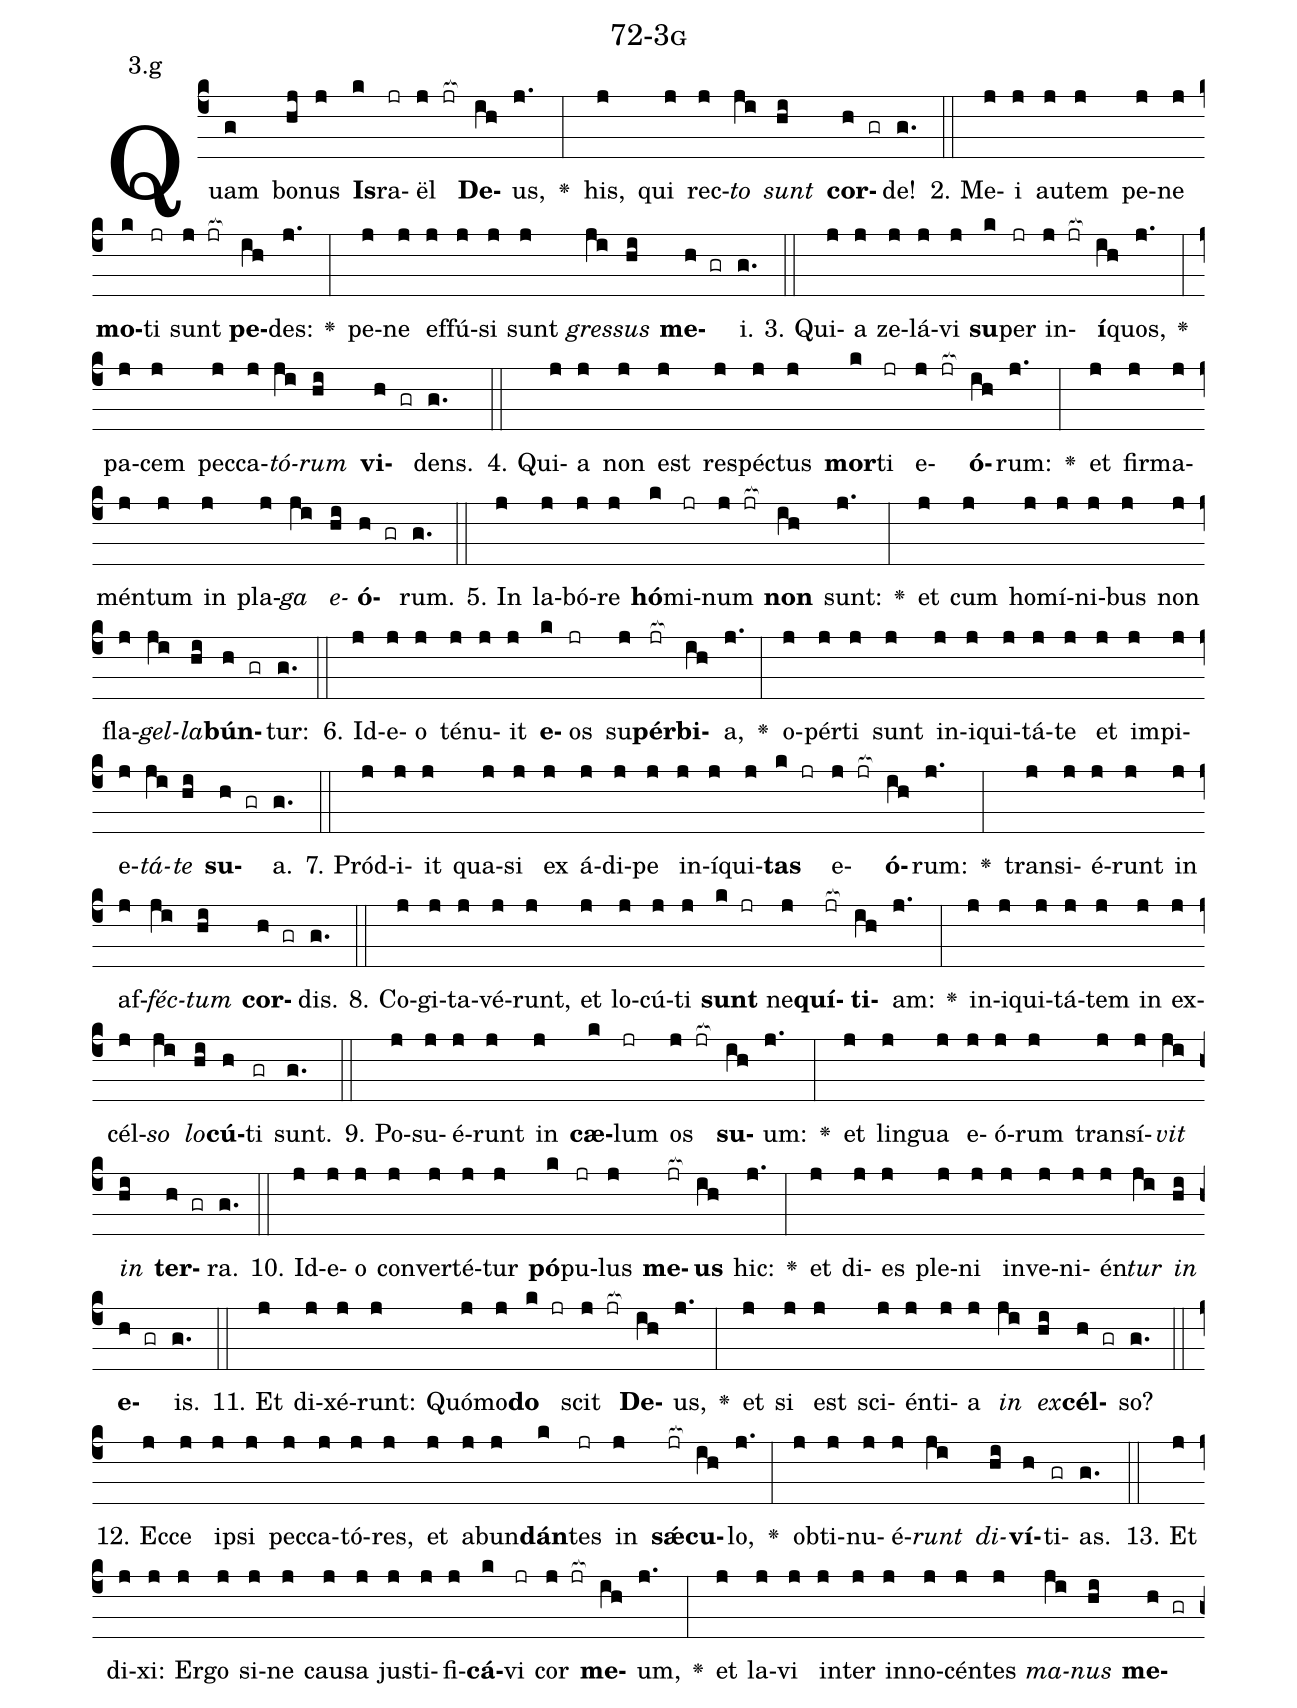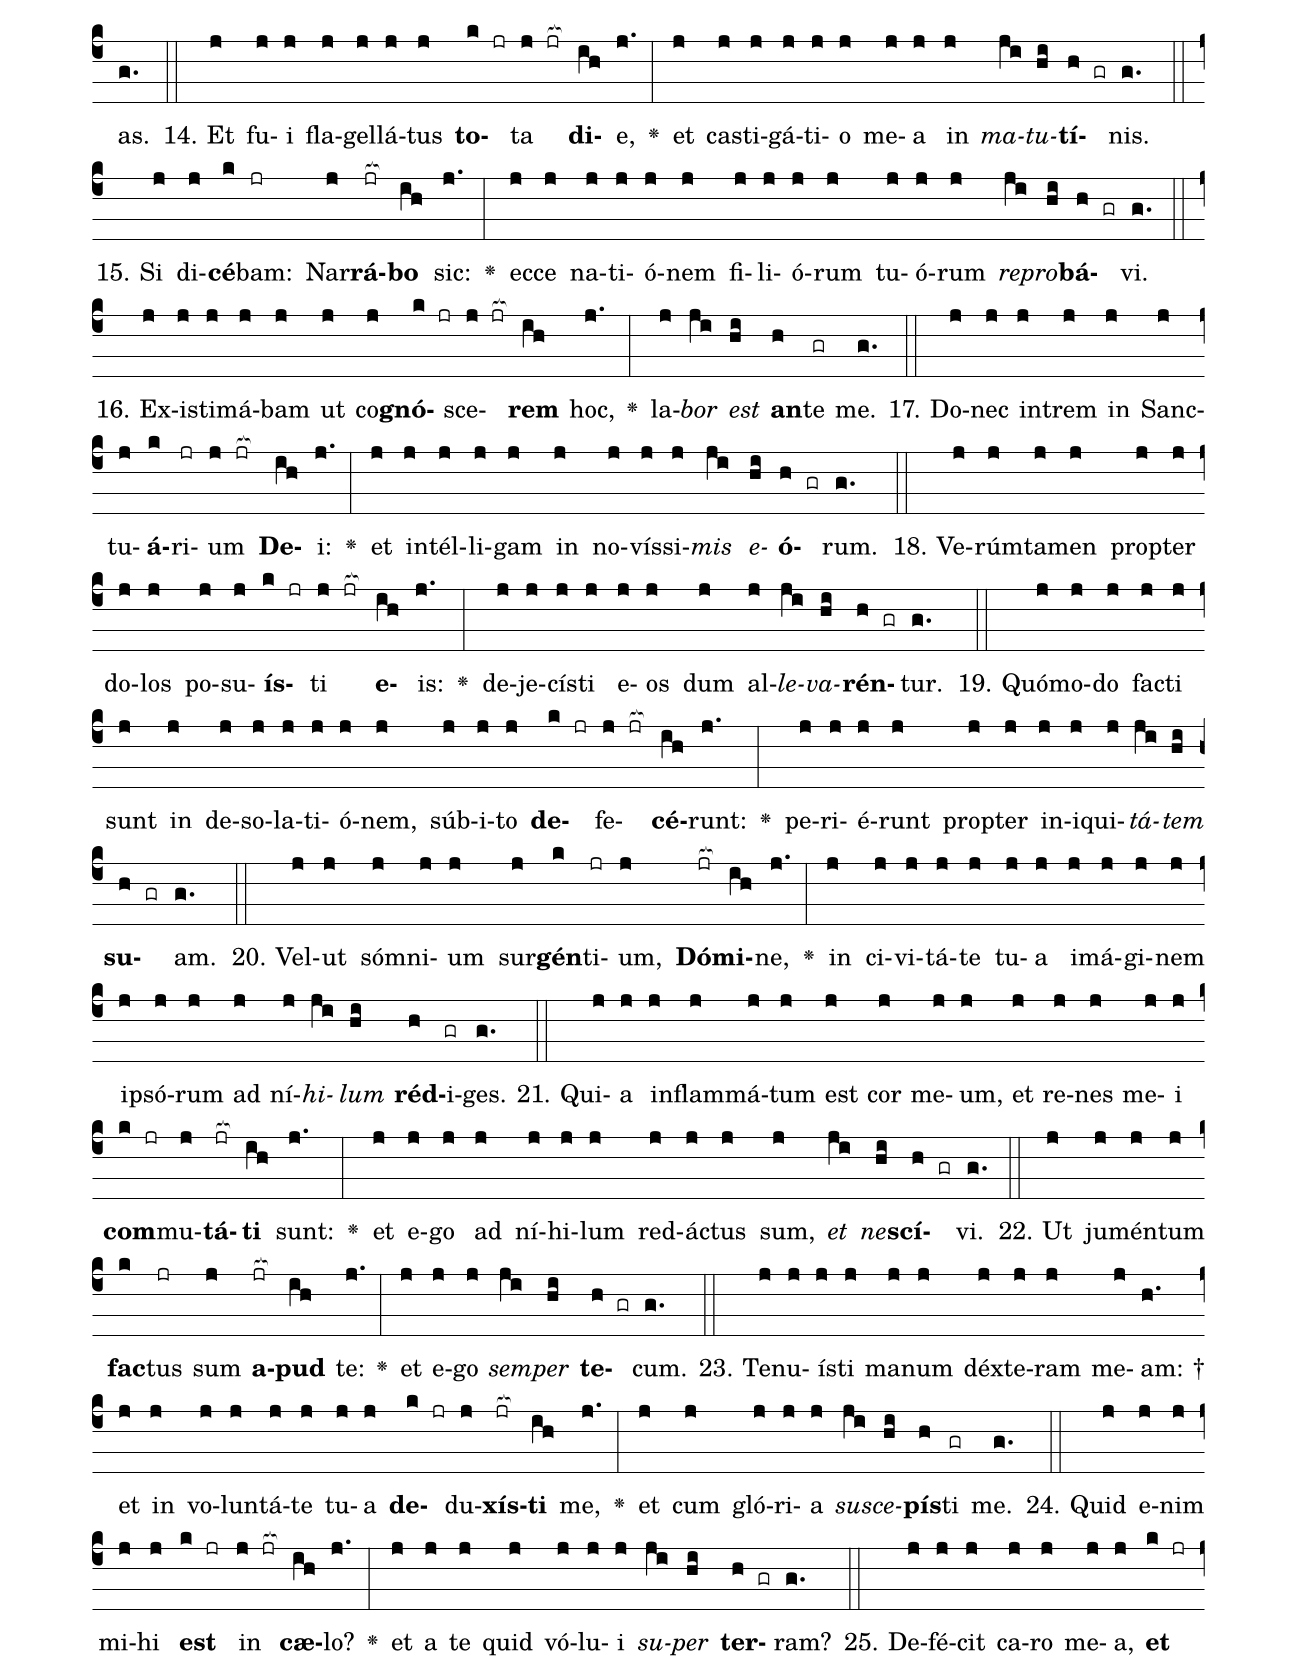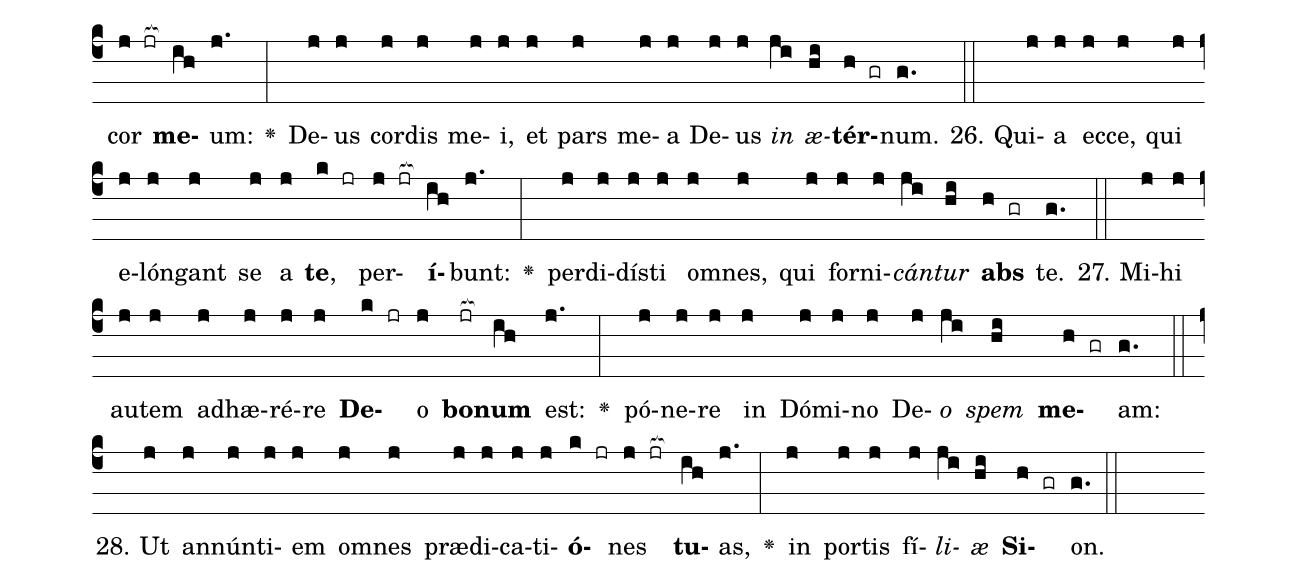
name: 72-3g;
annotation: 3.g;
%%
(c4)Quam(g) bo(hj)nus(j) <b>Is</b>(k)ra(jr)ël(j jr[ocb:1{]) <b>De</b>(ih[ocb:0}])us,(j.) <v>\greheightstar</v>(:) his,(j) qui(j) rec(j)<i>to</i>(ji) <i>sunt</i>(hi) <b>cor</b>(h gr)de!(g.) (::)
2. Me(j)i(j) au(j)tem(j) pe(j)ne(j) <b>mo</b>(k)ti(jr) sunt(j jr[ocb:1{]) <b>pe</b>(ih[ocb:0}])des:(j.) <v>\greheightstar</v>(:) pe(j)ne(j) ef(j)fú(j)si(j) sunt(j) <i>gres</i>(ji)<i>sus</i>(hi) <b>me</b>(h gr)i.(g.) (::)
3. Qui(j)a(j) ze(j)lá(j)vi(j) <b>su</b>(k)per(jr) in(j jr[ocb:1{])<b>í</b>(ih[ocb:0}])quos,(j.) <v>\greheightstar</v>(:) pa(j)cem(j) pec(j)ca(j)<i>tó</i>(ji)<i>rum</i>(hi) <b>vi</b>(h gr)dens.(g.) (::)
4. Qui(j)a(j) non(j) est(j) re(j)spéc(j)tus(j) <b>mor</b>(k)ti(jr) e(j jr[ocb:1{])<b>ó</b>(ih[ocb:0}])rum:(j.) <v>\greheightstar</v>(:) et(j) fir(j)ma(j)mén(j)tum(j) in(j) pla(j)<i>ga</i>(ji) <i>e</i>(hi)<b>ó</b>(h gr)rum.(g.) (::)
5. In(j) la(j)bó(j)re(j) <b>hó</b>(k)mi(jr)num(j jr[ocb:1{]) <b>non</b>(ih[ocb:0}]) sunt:(j.) <v>\greheightstar</v>(:) et(j) cum(j) ho(j)mí(j)ni(j)bus(j) non(j) fla(j)<i>gel</i>(ji)<i>la</i>(hi)<b>bún</b>(h gr)tur:(g.) (::)
6. Id(j)e(j)o(j) té(j)nu(j)it(j) <b>e</b>(k)os(jr) su(j)<b>pér</b>(jr[ocb:1{])<b>bi</b>(ih[ocb:0}])a,(j.) <v>\greheightstar</v>(:) o(j)pér(j)ti(j) sunt(j) in(j)i(j)qui(j)tá(j)te(j) et(j) im(j)pi(j)e(j)<i>tá</i>(ji)<i>te</i>(hi) <b>su</b>(h gr)a.(g.) (::)
7. Pród(j)i(j)it(j) qua(j)si(j) ex(j) á(j)di(j)pe(j) in(j)í(j)qui(j)<b>tas</b>(k jr) e(j jr[ocb:1{])<b>ó</b>(ih[ocb:0}])rum:(j.) <v>\greheightstar</v>(:) trans(j)i(j)é(j)runt(j) in(j) af(j)<i>féc</i>(ji)<i>tum</i>(hi) <b>cor</b>(h gr)dis.(g.) (::)
8. Co(j)gi(j)ta(j)vé(j)runt,(j) et(j) lo(j)cú(j)ti(j) <b>sunt</b>(k jr) ne(j)<b>quí</b>(jr[ocb:1{])<b>ti</b>(ih[ocb:0}])am:(j.) <v>\greheightstar</v>(:) in(j)i(j)qui(j)tá(j)tem(j) in(j) ex(j)cél(j)<i>so</i>(ji) <i>lo</i>(hi)<b>cú</b>(h)ti(gr) sunt.(g.) (::)
9. Po(j)su(j)é(j)runt(j) in(j) <b>cæ</b>(k)lum(jr) os(j jr[ocb:1{]) <b>su</b>(ih[ocb:0}])um:(j.) <v>\greheightstar</v>(:) et(j) lin(j)gua(j) e(j)ó(j)rum(j) trans(j)í(j)<i>vit</i>(ji) <i>in</i>(hi) <b>ter</b>(h gr)ra.(g.) (::)
10. Id(j)e(j)o(j) con(j)ver(j)té(j)tur(j) <b>pó</b>(k)pu(jr)lus(j) <b>me</b>(jr[ocb:1{])<b>us</b>(ih[ocb:0}]) hic:(j.) <v>\greheightstar</v>(:) et(j) di(j)es(j) ple(j)ni(j) in(j)ve(j)ni(j)én(j)<i>tur</i>(ji) <i>in</i>(hi) <b>e</b>(h gr)is.(g.) (::)
11. Et(j) di(j)xé(j)runt:(j) Quó(j)mo(j)<b>do</b>(k jr) scit(j jr[ocb:1{]) <b>De</b>(ih[ocb:0}])us,(j.) <v>\greheightstar</v>(:) et(j) si(j) est(j) sci(j)én(j)ti(j)a(j) <i>in</i>(ji) <i>ex</i>(hi)<b>cél</b>(h gr)so?(g.) (::)
12. Ec(j)ce(j) ip(j)si(j) pec(j)ca(j)tó(j)res,(j) et(j) ab(j)un(j)<b>dán</b>(k)tes(jr) in(j) <b>sǽ</b>(jr[ocb:1{])<b>cu</b>(ih[ocb:0}])lo,(j.) <v>\greheightstar</v>(:) ob(j)ti(j)nu(j)é(j)<i>runt</i>(ji) <i>di</i>(hi)<b>ví</b>(h)ti(gr)as.(g.) (::)
13. Et(j) di(j)xi:(j) Er(j)go(j) si(j)ne(j) cau(j)sa(j) jus(j)ti(j)fi(j)<b>cá</b>(k)vi(jr) cor(j jr[ocb:1{]) <b>me</b>(ih[ocb:0}])um,(j.) <v>\greheightstar</v>(:) et(j) la(j)vi(j) in(j)ter(j) in(j)no(j)cén(j)tes(j) <i>ma</i>(ji)<i>nus</i>(hi) <b>me</b>(h gr)as.(g.) (::)
14. Et(j) fu(j)i(j) fla(j)gel(j)lá(j)tus(j) <b>to</b>(k jr)ta(j jr[ocb:1{]) <b>di</b>(ih[ocb:0}])e,(j.) <v>\greheightstar</v>(:) et(j) cas(j)ti(j)gá(j)ti(j)o(j) me(j)a(j) in(j) <i>ma</i>(ji)<i>tu</i>(hi)<b>tí</b>(h gr)nis.(g.) (::)
15. Si(j) di(j)<b>cé</b>(k)bam:(jr) Nar(j)<b>rá</b>(jr[ocb:1{])<b>bo</b>(ih[ocb:0}]) sic:(j.) <v>\greheightstar</v>(:) ec(j)ce(j) na(j)ti(j)ó(j)nem(j) fi(j)li(j)ó(j)rum(j) tu(j)ó(j)rum(j) <i>re</i>(ji)<i>pro</i>(hi)<b>bá</b>(h gr)vi.(g.) (::)
16. Ex(j)is(j)ti(j)má(j)bam(j) ut(j) co(j)<b>gnó</b>(k jr)sce(j jr[ocb:1{])<b>rem</b>(ih[ocb:0}]) hoc,(j.) <v>\greheightstar</v>(:) la(j)<i>bor</i>(ji) <i>est</i>(hi) <b>an</b>(h)te(gr) me.(g.) (::)
17. Do(j)nec(j) in(j)trem(j) in(j) Sanc(j)tu(j)<b>á</b>(k)ri(jr)um(j jr[ocb:1{]) <b>De</b>(ih[ocb:0}])i:(j.) <v>\greheightstar</v>(:) et(j) in(j)tél(j)li(j)gam(j) in(j) no(j)vís(j)si(j)<i>mis</i>(ji) <i>e</i>(hi)<b>ó</b>(h gr)rum.(g.) (::)
18. Ve(j)rúm(j)ta(j)men(j) prop(j)ter(j) do(j)los(j) po(j)su(j)<b>ís</b>(k jr)ti(j jr[ocb:1{]) <b>e</b>(ih[ocb:0}])is:(j.) <v>\greheightstar</v>(:) de(j)je(j)cís(j)ti(j) e(j)os(j) dum(j) al(j)<i>le</i>(ji)<i>va</i>(hi)<b>rén</b>(h gr)tur.(g.) (::)
19. Quó(j)mo(j)do(j) fac(j)ti(j) sunt(j) in(j) de(j)so(j)la(j)ti(j)ó(j)nem,(j) súb(j)i(j)to(j) <b>de</b>(k jr)fe(j jr[ocb:1{])<b>cé</b>(ih[ocb:0}])runt:(j.) <v>\greheightstar</v>(:) pe(j)ri(j)é(j)runt(j) prop(j)ter(j) in(j)i(j)qui(j)<i>tá</i>(ji)<i>tem</i>(hi) <b>su</b>(h gr)am.(g.) (::)
20. Vel(j)ut(j) sóm(j)ni(j)um(j) sur(j)<b>gén</b>(k)ti(jr)um,(j) <b>Dó</b>(jr[ocb:1{])<b>mi</b>(ih[ocb:0}])ne,(j.) <v>\greheightstar</v>(:) in(j) ci(j)vi(j)tá(j)te(j) tu(j)a(j) i(j)má(j)gi(j)nem(j) ip(j)só(j)rum(j) ad(j) ní(j)<i>hi</i>(ji)<i>lum</i>(hi) <b>réd</b>(h)i(gr)ges.(g.) (::)
21. Qui(j)a(j) in(j)flam(j)má(j)tum(j) est(j) cor(j) me(j)um,(j) et(j) re(j)nes(j) me(j)i(j) <b>com</b>(k jr)mu(j)<b>tá</b>(jr[ocb:1{])<b>ti</b>(ih[ocb:0}]) sunt:(j.) <v>\greheightstar</v>(:) et(j) e(j)go(j) ad(j) ní(j)hi(j)lum(j) red(j)ác(j)tus(j) sum,(j) <i>et</i>(ji) <i>ne</i>(hi)<b>scí</b>(h gr)vi.(g.) (::)
22. Ut(j) ju(j)mén(j)tum(j) <b>fac</b>(k)tus(jr) sum(j) <b>a</b>(jr[ocb:1{])<b>pud</b>(ih[ocb:0}]) te:(j.) <v>\greheightstar</v>(:) et(j) e(j)go(j) <i>sem</i>(ji)<i>per</i>(hi) <b>te</b>(h gr)cum.(g.) (::)
23. Te(j)nu(j)ís(j)ti(j) ma(j)num(j) déx(j)te(j)ram(j) me(j)am: †(h.) et(j) in(j) vo(j)lun(j)tá(j)te(j) tu(j)a(j) <b>de</b>(k jr)du(j)<b>xís</b>(jr[ocb:1{])<b>ti</b>(ih[ocb:0}]) me,(j.) <v>\greheightstar</v>(:) et(j) cum(j) gló(j)ri(j)a(j) <i>su</i>(ji)<i>sce</i>(hi)<b>pís</b>(h)ti(gr) me.(g.) (::)
24. Quid(j) e(j)nim(j) mi(j)hi(j) <b>est</b>(k jr) in(j jr[ocb:1{]) <b>cæ</b>(ih[ocb:0}])lo?(j.) <v>\greheightstar</v>(:) et(j) a(j) te(j) quid(j) vó(j)lu(j)i(j) <i>su</i>(ji)<i>per</i>(hi) <b>ter</b>(h gr)ram?(g.) (::)
25. De(j)fé(j)cit(j) ca(j)ro(j) me(j)a,(j) <b>et</b>(k jr) cor(j jr[ocb:1{]) <b>me</b>(ih[ocb:0}])um:(j.) <v>\greheightstar</v>(:) De(j)us(j) cor(j)dis(j) me(j)i,(j) et(j) pars(j) me(j)a(j) De(j)us(j) <i>in</i>(ji) <i>æ</i>(hi)<b>tér</b>(h gr)num.(g.) (::)
26. Qui(j)a(j) ec(j)ce,(j) qui(j) e(j)lón(j)gant(j) se(j) a(j) <b>te</b>,(k jr) per(j jr[ocb:1{])<b>í</b>(ih[ocb:0}])bunt:(j.) <v>\greheightstar</v>(:) per(j)di(j)dís(j)ti(j) om(j)nes,(j) qui(j) for(j)ni(j)<i>cán</i>(ji)<i>tur</i>(hi) <b>abs</b>(h gr) te.(g.) (::)
27. Mi(j)hi(j) au(j)tem(j) ad(j)hæ(j)ré(j)re(j) <b>De</b>(k jr)o(j) <b>bo</b>(jr[ocb:1{])<b>num</b>(ih[ocb:0}]) est:(j.) <v>\greheightstar</v>(:) pó(j)ne(j)re(j) in(j) Dó(j)mi(j)no(j) De(j)<i>o</i>(ji) <i>spem</i>(hi) <b>me</b>(h gr)am:(g.) (::)
28. Ut(j) an(j)nún(j)ti(j)em(j) om(j)nes(j) præ(j)di(j)ca(j)ti(j)<b>ó</b>(k jr)nes(j jr[ocb:1{]) <b>tu</b>(ih[ocb:0}])as,(j.) <v>\greheightstar</v>(:) in(j) por(j)tis(j) fí(j)<i>li</i>(ji)<i>æ</i>(hi) <b>Si</b>(h gr)on.(g.) (::)
